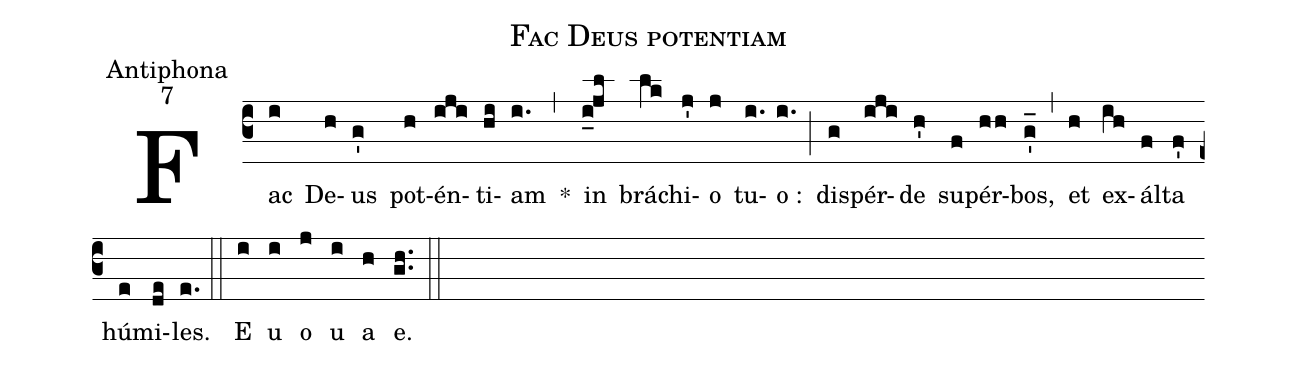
name:Fac Deus potentiam;
office-part:Antiphona;
mode:7;
%%
(c3)Fac(i) De(h)us(g') pot(h)én(iji)ti(hi)am(i.) *(,)  in(i_0jl) brá(lk)chi(j')o(j) tu(i.)o :(i.) (;) dis(g)pér(iji)de(h') su(f)pér(hh)bos,(g'_) (,) et(h) ex(ih)ál(f)ta(f') hú(e)mi(de)les.(e.) (::) E(i) u(i) o(j) u(i) a(h) e.(g.h.) (::)
